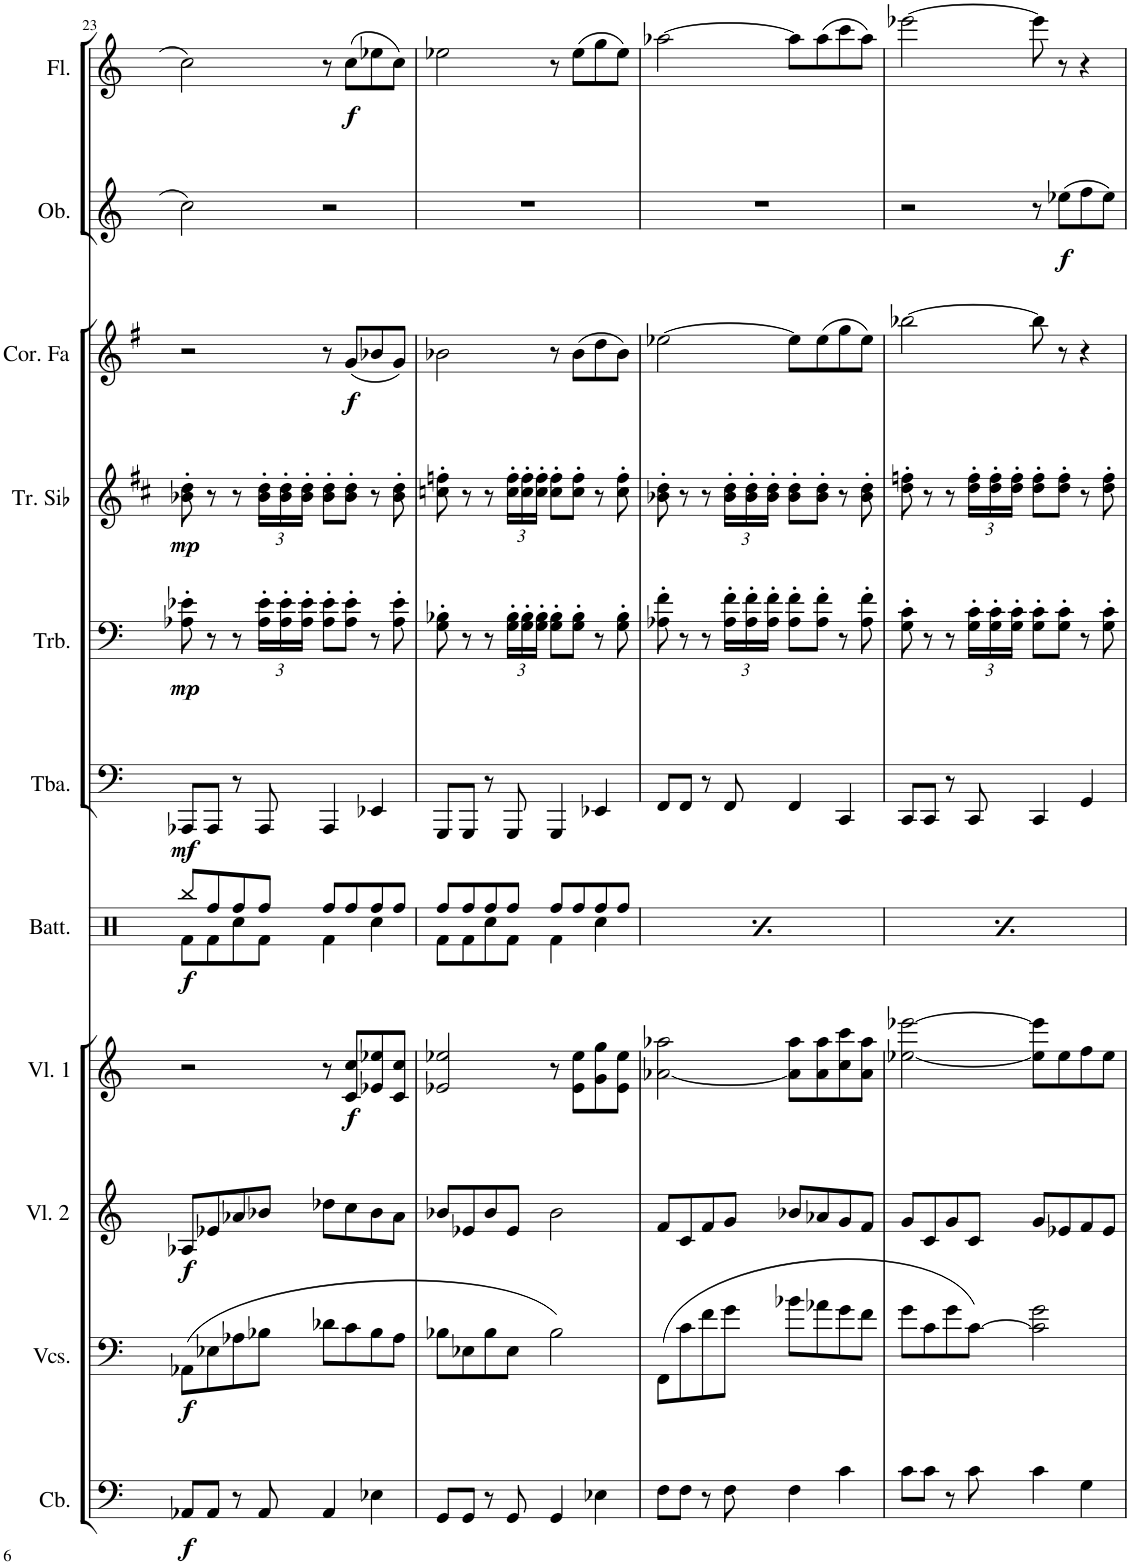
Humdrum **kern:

**kern	**dynam	**kern	**dynam	**kern	**dynam	**kern	**dynam	**kern	**dynam	**kern	**dynam	**kern	**dynam	**kern	**dynam	**kern	**dynam	**kern	**dynam	**kern	**dynam
*part11	*part11	*part10	*part10	*part9	*part9	*part8	*part8	*part7	*part7	*part6	*part6	*part5	*part5	*part4	*part4	*part3	*part3	*part2	*part2	*part1	*part1
*staff11	*staff11	*staff10	*staff10	*staff9	*staff9	*staff8	*staff8	*staff7	*staff7	*staff6	*staff6	*staff5	*staff5	*staff4	*staff4	*staff3	*staff3	*staff2	*staff2	*staff1	*staff1
*I"Contrabbassi	*	*I"Violoncelli	*	*I"Violini 2	*	*I"Violini 1	*	*I"Batteria	*	*I"Tuba	*	*I"Trombone	*	*I"Tromba in Sib	*	*I"Corno in Fa	*	*I"Oboe	*	*I"Flauto	*
*I'Cb.	*	*	*	*I'Vl. 2	*	*I'Vl. 1	*	*I'Batt.	*	*I'Tba.	*	*I'Trb.	*	*I'Tr. Sib	*	*I'Cor. Fa	*	*I'Ob.	*	*I'Fl.	*
!!LO:PB:g=z
*clefF4	*	*clefF4	*	*clefG2	*	*clefG2	*	*clefX	*	*clefF4	*	*clefF4	*	*clefG2	*	*clefG2	*	*clefG2	*	*clefG2	*
*Trd7c12	*	*	*	*	*	*	*	*	*	*	*	*	*	*Trd1c2	*	*Trd4c7	*	*	*	*	*
*k[]	*	*k[]	*	*k[]	*	*k[]	*	*k[]	*	*k[]	*	*k[]	*	*k[f#c#]	*	*k[f#]	*	*k[]	*	*k[]	*
*M4/4	*	*M4/4	*	*M4/4	*	*M4/4	*	*M4/4	*	*M4/4	*	*M4/4	*	*M4/4	*	*M4/4	*	*M4/4	*	*M4/4	*
=23	=23	=23	=23	=23	=23	=23	=23	=23	=23	=23	=23	=23	=23	=23	=23	=23	=23	=23	=23	=23	=23
*	*	*	*	*	*	*	*	*^	*	*	*	*	*	*	*	*	*	*	*	*	*
!	!LO:DY:b	!	!LO:DY:b	!	!LO:DY:b	!	!	!	!	!LO:DY:b	!	!LO:DY:b	!	!LO:DY:b	!	!LO:DY:b	!	!	!	!	!	!
8AA-X/L	f	(8AA-X\L	f	8A-X/L	f	2r	.	8Rbb/L	8Rf\L	f	8AAA-X/L	mf	8A-X\' 8e-X\'	mp	8b-X\' 8dd\'	mp	2r	.	2cc\	.	2cc\	.
8AA-/J	.	8E-X\	.	8e-X/	.	.	.	8Rff/	8Rf\	.	8AAA-/J	.	8r	.	8r	.	.	.	.	.	.	.
8r	.	8A-X\	.	8a-X/	.	.	.	8Rff/	8Rcc\	.	8r	.	8r	.	8r	.	.	.	.	.	.	.
*	*	*	*	*	*	*	*	*	*	*	*	*	*Xbrackettup	*	*Xbrackettup	*	*	*	*	*	*	*
8AA-/	.	8B-X\J	.	8b-X/J	.	.	.	8Rff/J	8Rf\J	.	8AAA-/	.	24A-\' 24e-\'LL	.	24b-\' 24dd\'LL	.	.	.	.	.	.	.
.	.	.	.	.	.	.	.	.	.	.	.	.	24A-\' 24e-\'	.	24b-\' 24dd\'	.	.	.	.	.	.	.
.	.	.	.	.	.	.	.	.	.	.	.	.	24A-\' 24e-\'JJ	.	24b-\' 24dd\'JJ	.	.	.	.	.	.	.
4AA-/	.	8d-X\L	.	8dd-X\L	.	8r	.	8Rff/L	4Rf\	.	4AAA-/	.	8A-\' 8e-\'L	.	8b-\' 8dd\'L	.	8r	.	2r	.	8r	.
!	!	!	!	!	!	!	!LO:DY:b	!	!	!	!	!	!	!	!	!	!	!LO:DY:b	!	!	!	!LO:DY:b
.	.	8c\	.	8cc\	.	8c/ 8cc/L	f	8Rff/	.	.	.	.	8A-\' 8e-\'J	.	8b-\' 8dd\'J	.	(8g/L	f	.	.	(8cc\L	f
4E-X\	.	8B-\	.	8b-\	.	8e-X/ 8ee-X/	.	8Rff/	4Rcc\	.	4EE-X/	.	8r	.	8r	.	8b-X/	.	.	.	8ee-X\	.
.	.	8A-\J	.	8a-\J	.	8c/ 8cc/J	.	8Rff/J	.	.	.	.	8A-\' 8e-\'	.	8b-\' 8dd\'	.	8g/J)	.	.	.	8cc\J)	.
=24	=24	=24	=24	=24	=24	=24	=24	=24	=24	=24	=24	=24	=24	=24	=24	=24	=24	=24	=24	=24	=24	=24
8GG/L	.	8B-X\L	.	8b-X/L	.	2e-X/ 2ee-X/	.	8Rff/L	8Rf\L	.	8GGG/L	.	8G\' 8B-X\'	.	8ccn\' 8ffn\'	.	2b-X\	.	1r	.	2ee-X\	.
8GG/J	.	8E-X\	.	8e-X/	.	.	.	8Rff/	8Rf\	.	8GGG/J	.	8r	.	8r	.	.	.	.	.	.	.
8r	.	8B-\	.	8b-/	.	.	.	8Rff/	8Rcc\	.	8r	.	8r	.	8r	.	.	.	.	.	.	.
8GG/	.	8E-\J	.	8e-/J	.	.	.	8Rff/J	8Rf\J	.	8GGG/	.	24G\' 24B-\'LL	.	24cc\' 24ff\'LL	.	.	.	.	.	.	.
.	.	.	.	.	.	.	.	.	.	.	.	.	24G\' 24B-\'	.	24cc\' 24ff\'	.	.	.	.	.	.	.
.	.	.	.	.	.	.	.	.	.	.	.	.	24G\' 24B-\'JJ	.	24cc\' 24ff\'JJ	.	.	.	.	.	.	.
4GG/	.	2B-\)	.	2b-\	.	8r	.	8Rff/L	4Rf\	.	4GGG/	.	8G\' 8B-\'L	.	8cc\' 8ff\'L	.	8r	.	.	.	8r	.
.	.	.	.	.	.	8e-\ 8ee-\L	.	8Rff/	.	.	.	.	8G\' 8B-\'J	.	8cc\' 8ff\'J	.	(8b-\L	.	.	.	(8ee-\L	.
4E-X\	.	.	.	.	.	8g\ 8gg\	.	8Rff/	4Rcc\	.	4EE-X/	.	8r	.	8r	.	8dd\	.	.	.	8gg\	.
.	.	.	.	.	.	8e-\ 8ee-\J	.	8Rff/J	.	.	.	.	8G\' 8B-\'	.	8cc\' 8ff\'	.	8b-\J)	.	.	.	8ee-\J)	.
=25	=25	=25	=25	=25	=25	=25	=25	=25	=25	=25	=25	=25	=25	=25	=25	=25	=25	=25	=25	=25	=25	=25
8F\L	.	(8FF\L	.	8f/L	.	[2a-X\ 2aa-X\	.	8Rff/L	8Rf\L	.	8FF/L	.	8A-X\' 8f\'	.	8b-X\' 8dd\'	.	[2ee-X\	.	1r	.	[2aa-X\	.
8F\J	.	8c\	.	8c/	.	.	.	8Rff/	8Rf\	.	8FF/J	.	8r	.	8r	.	.	.	.	.	.	.
8r	.	8f\	.	8f/	.	.	.	8Rff/	8Rcc\	.	8r	.	8r	.	8r	.	.	.	.	.	.	.
8F\	.	8g\J	.	8g/J	.	.	.	8Rff/J	8Rf\J	.	8FF/	.	24A-\' 24f\'LL	.	24b-\' 24dd\'LL	.	.	.	.	.	.	.
.	.	.	.	.	.	.	.	.	.	.	.	.	24A-\' 24f\'	.	24b-\' 24dd\'	.	.	.	.	.	.	.
.	.	.	.	.	.	.	.	.	.	.	.	.	24A-\' 24f\'JJ	.	24b-\' 24dd\'JJ	.	.	.	.	.	.	.
4F\	.	8b-X\L	.	8b-X/L	.	8a-\] 8aa-\L	.	8Rff/L	4Rf\	.	4FF/	.	8A-\' 8f\'L	.	8b-\' 8dd\'L	.	8ee-\L]	.	.	.	8aa-\L]	.
.	.	8a-X\	.	8a-X/	.	8a-\ 8aa-\	.	8Rff/	.	.	.	.	8A-\' 8f\'J	.	8b-\' 8dd\'J	.	(8ee-\	.	.	.	(8aa-\	.
4c\	.	8g\	.	8g/	.	8cc\ 8ccc\	.	8Rff/	4Rcc\	.	4CC/	.	8r	.	8r	.	8gg\	.	.	.	8ccc\	.
.	.	8f\J	.	8f/J	.	8a-\ 8aa-\J	.	8Rff/J	.	.	.	.	8A-\' 8f\'	.	8b-\' 8dd\'	.	8ee-\J)	.	.	.	8aa-\J)	.
=26	=26	=26	=26	=26	=26	=26	=26	=26	=26	=26	=26	=26	=26	=26	=26	=26	=26	=26	=26	=26	=26	=26
8c\L	.	8g\L	.	8g/L	.	[2ee-X\ [2eee-X\	.	8Rff/L	8Rf\L	.	8CC/L	.	8G\' 8c\'	.	8dd\' 8ffn\'	.	[2bb-X\	.	2r	.	[2eee-X\	.
8c\J	.	8c\	.	8c/	.	.	.	8Rff/	8Rf\	.	8CC/J	.	8r	.	8r	.	.	.	.	.	.	.
8r	.	8g\	.	8g/	.	.	.	8Rff/	8Rcc\	.	8r	.	8r	.	8r	.	.	.	.	.	.	.
8c\	.	[8c\J)	.	8c/J	.	.	.	8Rff/J	8Rf\J	.	8CC/	.	24G\' 24c\'LL	.	24dd\' 24ff\'LL	.	.	.	.	.	.	.
.	.	.	.	.	.	.	.	.	.	.	.	.	24G\' 24c\'	.	24dd\' 24ff\'	.	.	.	.	.	.	.
.	.	.	.	.	.	.	.	.	.	.	.	.	24G\' 24c\'JJ	.	24dd\' 24ff\'JJ	.	.	.	.	.	.	.
4c\	.	2c\] 2g\	.	8g/L	.	8ee-\] 8eee-\]L	.	8Rff/L	4Rf\	.	4CC/	.	8G\' 8c\'L	.	8dd\' 8ff\'L	.	8bb-\]	.	8r	.	8eee-\]	.
!	!	!	!	!	!	!	!	!	!	!	!	!	!	!	!	!	!	!	!	!LO:DY:b	!	!
.	.	.	.	8e-X/	.	8ee-\	.	8Rff/	.	.	.	.	8G\' 8c\'J	.	8dd\' 8ff\'J	.	8r	.	(8ee-X\L	f	8r	.
4G\	.	.	.	8f/	.	8ff\	.	8Rff/	4Rcc\	.	4GG/	.	8r	.	8r	.	4r	.	8ff\	.	4r	.
.	.	.	.	8e-/J	.	8ee-\J	.	8Rff/J	.	.	.	.	8G\' 8c\'	.	8dd\' 8ff\'	.	.	.	8ee-\J)	.	.	.
*	*	*	*	*	*	*	*	*v	*v	*	*	*	*	*	*	*	*	*	*	*	*	*
=	=	=	=	=	=	=	=	=	=	=	=	=	=	=	=	=	=	=	=	=	=
*-	*-	*-	*-	*-	*-	*-	*-	*-	*-	*-	*-	*-	*-	*-	*-	*-	*-	*-	*-	*-	*-
